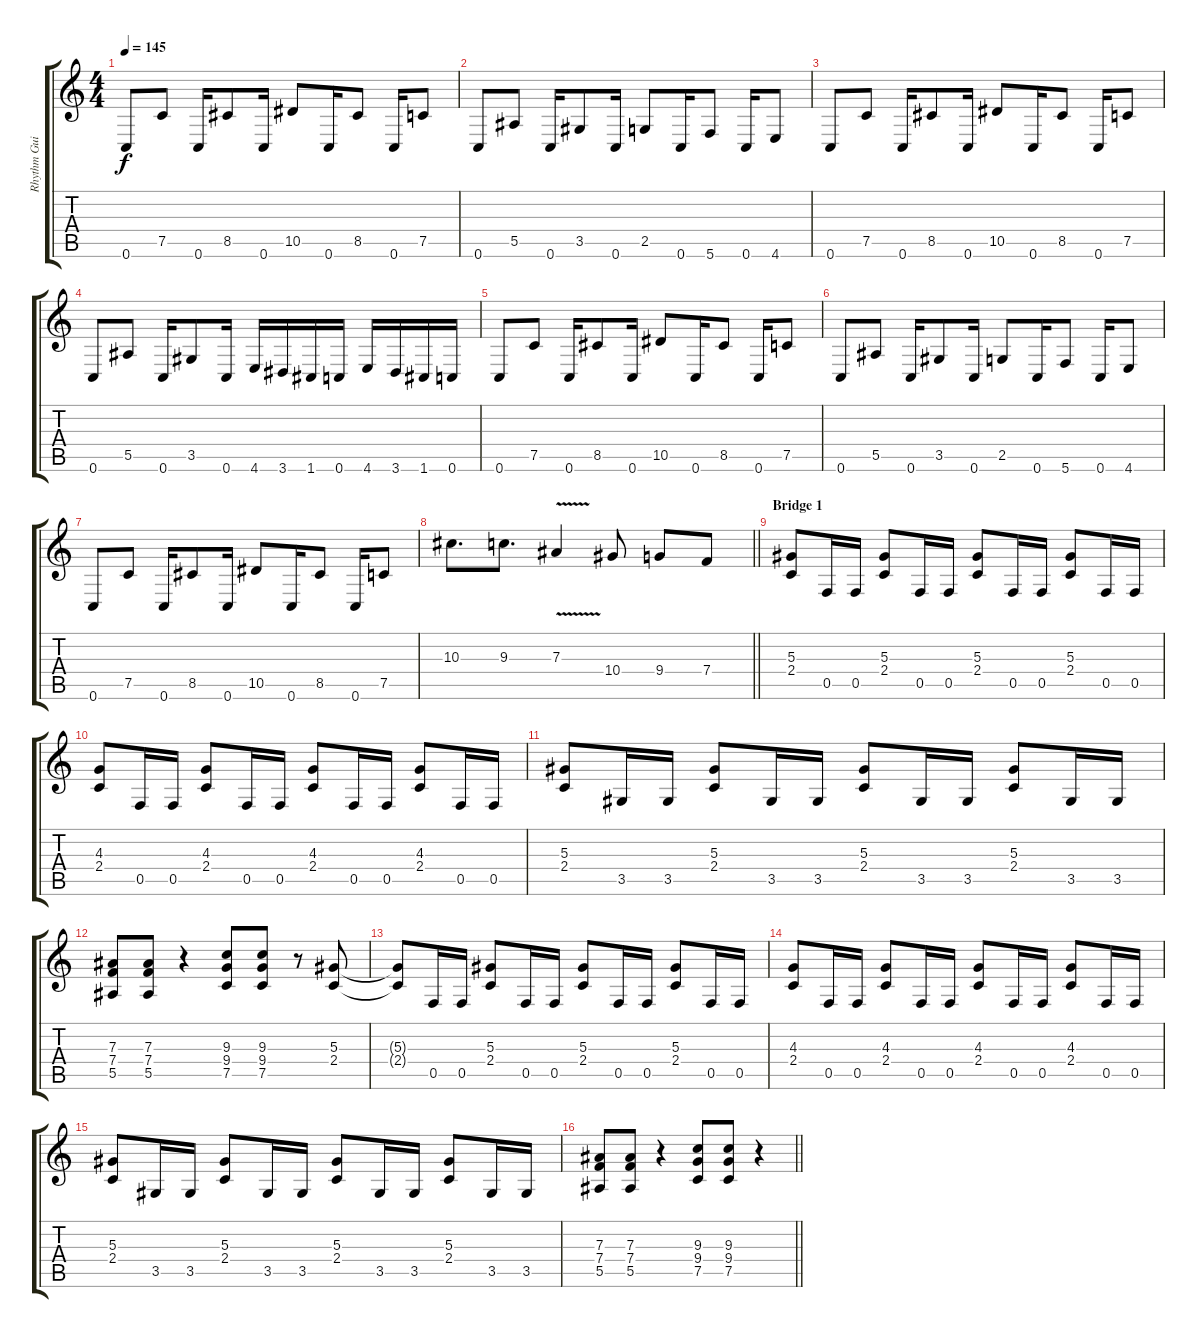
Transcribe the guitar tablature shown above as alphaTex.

\track ("Rhythm Guitar 1" "Rhythm Gui") {instrument distortionguitar}
\staff {score tabs}
\tuning (C4 G3 Eb3 Bb2 F2 C2) {hide}
\ts (4 4)
\tempo 145
\clef g2
\ks c
0.6.8{dy f} 7.5.8 0.6.16 8.5.8 0.6.16 10.5.8 0.6.16 8.5.8 0.6.16 7.5.8 |
0.6.8 5.5.8 0.6.16 3.5.8 0.6.16 2.5.8 0.6.16 5.6.8 0.6.16 4.6.8 |
0.6.8 7.5.8 0.6.16 8.5.8 0.6.16 10.5.8 0.6.16 8.5.8 0.6.16 7.5.8 |
0.6.8 5.5.8 0.6.16 3.5.8 0.6.16 4.6.16 3.6.16 1.6.16 0.6.16 4.6.16 3.6.16 1.6.16 0.6.16 |
0.6.8 7.5.8 0.6.16 8.5.8 0.6.16 10.5.8 0.6.16 8.5.8 0.6.16 7.5.8 |
0.6.8 5.5.8 0.6.16 3.5.8 0.6.16 2.5.8 0.6.16 5.6.8 0.6.16 4.6.8 |
0.6.8 7.5.8 0.6.16 8.5.8 0.6.16 10.5.8 0.6.16 8.5.8 0.6.16 7.5.8 |
\barLineRight lightlight
10.3.8{d} 9.3.8{d} 7.3{v}.4 10.4.8 9.4.8 7.4.8 |
\section ("" "Bridge 1")
(5.3 2.4).8 0.5.16 0.5.16 (5.3 2.4).8 0.5.16 0.5.16 (5.3 2.4).8 0.5.16 0.5.16 (5.3 2.4).8 0.5.16 0.5.16 |
(4.3 2.4).8 0.5.16 0.5.16 (4.3 2.4).8 0.5.16 0.5.16 (4.3 2.4).8 0.5.16 0.5.16 (4.3 2.4).8 0.5.16 0.5.16 |
(5.3 2.4).8 3.5.16 3.5.16 (5.3 2.4).8 3.5.16 3.5.16 (5.3 2.4).8 3.5.16 3.5.16 (5.3 2.4).8 3.5.16 3.5.16 |
(7.3 7.4 5.5).8 (7.3 7.4 5.5).8 r.4 (9.3 9.4 7.5).8 (9.3 9.4 7.5).8 r.8 (5.3 2.4).8 |
(5.3{t} 2.4{t}).8 0.5.16 0.5.16 (5.3 2.4).8 0.5.16 0.5.16 (5.3 2.4).8 0.5.16 0.5.16 (5.3 2.4).8 0.5.16 0.5.16 |
(4.3 2.4).8 0.5.16 0.5.16 (4.3 2.4).8 0.5.16 0.5.16 (4.3 2.4).8 0.5.16 0.5.16 (4.3 2.4).8 0.5.16 0.5.16 |
(5.3 2.4).8 3.5.16 3.5.16 (5.3 2.4).8 3.5.16 3.5.16 (5.3 2.4).8 3.5.16 3.5.16 (5.3 2.4).8 3.5.16 3.5.16 |
\barLineRight lightlight
(7.3 7.4 5.5).8 (7.3 7.4 5.5).8 r.4 (9.3 9.4 7.5).8 (9.3 9.4 7.5).8 r.4
